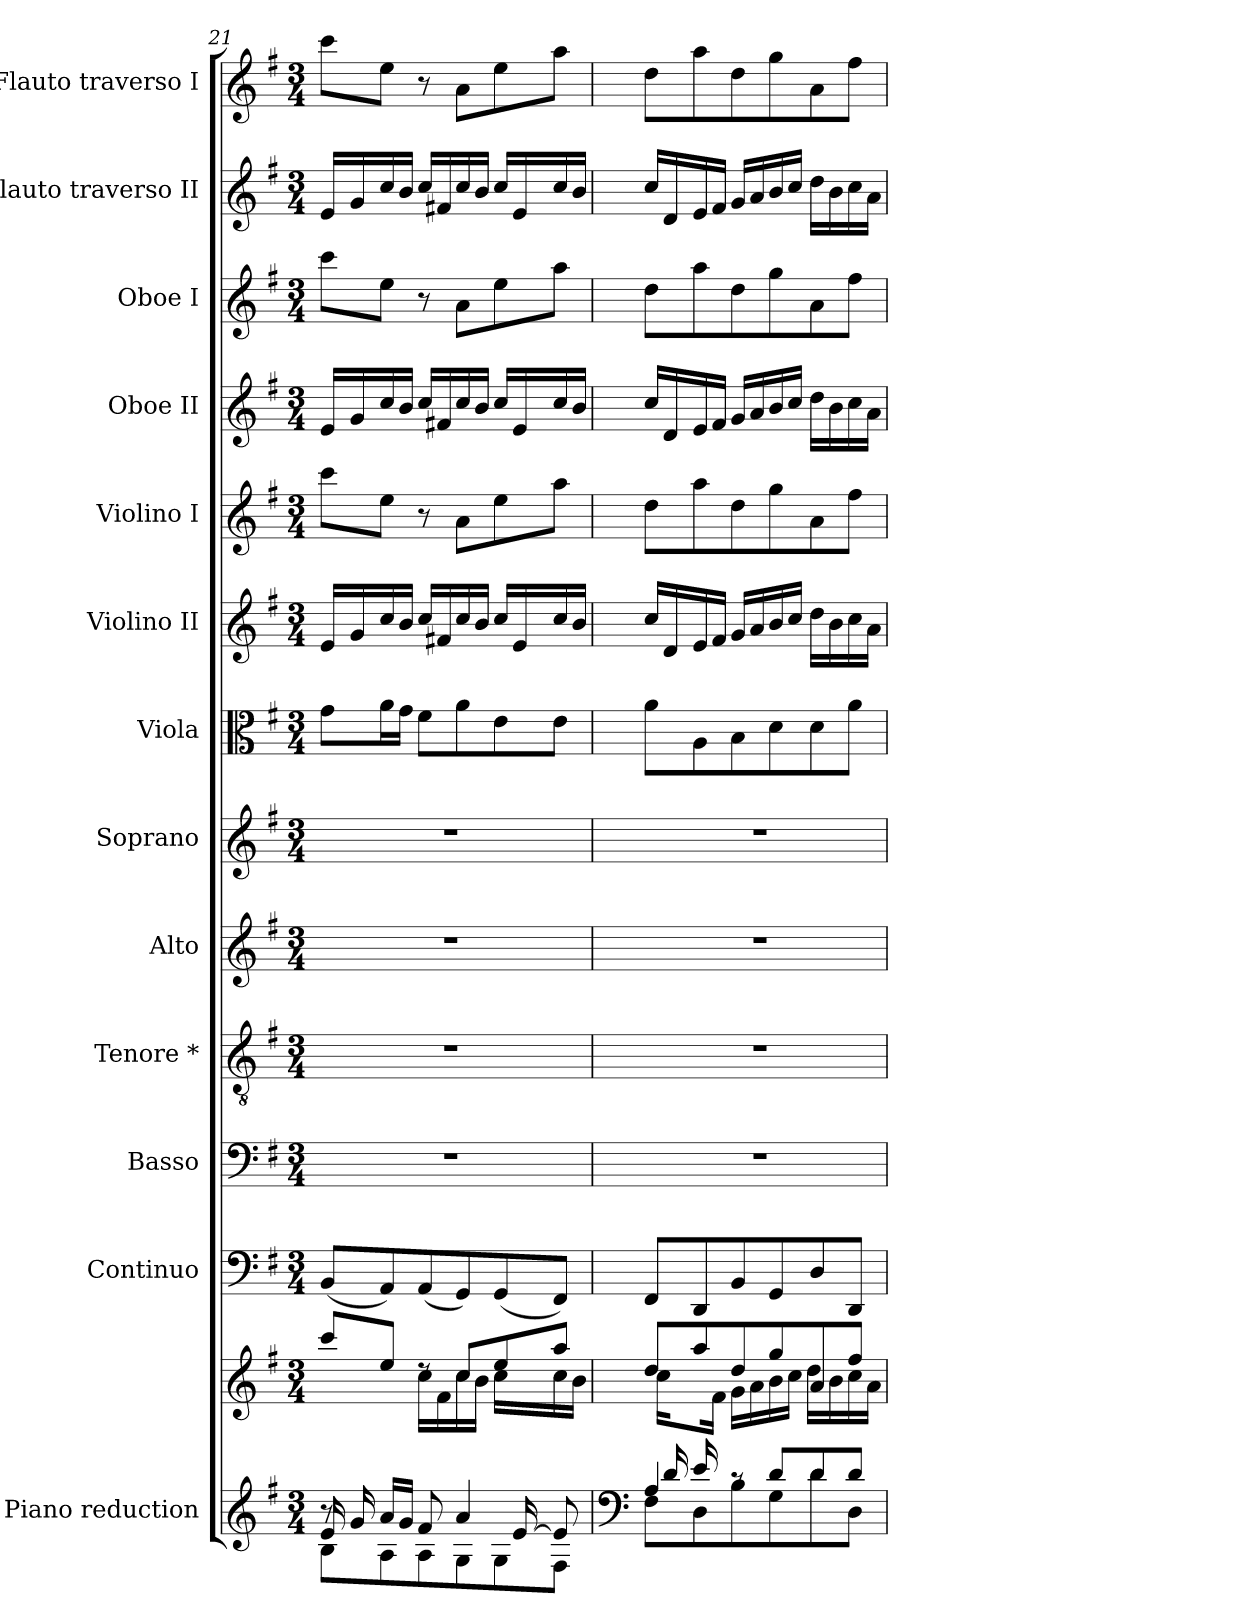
**kern	**kern	**kern	**kern	**kern	**kern	**kern	**kern	**kern	**kern	**kern	**kern	**kern	**kern
*part13	*part13	*part12	*part11	*part10	*part9	*part8	*part7	*part6	*part5	*part4	*part3	*part2	*part1
*staff14	*staff13	*staff12	*staff11	*staff10	*staff9	*staff8	*staff7	*staff6	*staff5	*staff4	*staff3	*staff2	*staff1
*I"Piano reduction	*	*I"Continuo	*I"Basso	*I"Tenore *	*I"Alto	*I"Soprano	*I"Viola	*I"Violino II	*I"Violino I	*I"Oboe II	*I"Oboe I	*I"Flauto traverso II	*I"Flauto traverso I
*I'Pno	*	*	*	*	*	*	*I'Vla	*I'Vln	*I'Vln	*I'Ob	*I'Ob	*	*
!!LO:PB:g=z
*clefG2	*clefG2	*clefF4	*clefF4	*clefGv2	*clefG2	*clefG2	*clefC3	*clefG2	*clefG2	*clefG2	*clefG2	*clefG2	*clefG2
*k[f#]	*k[f#]	*k[f#]	*k[f#]	*k[f#]	*k[f#]	*k[f#]	*k[f#]	*k[f#]	*k[f#]	*k[f#]	*k[f#]	*k[f#]	*k[f#]
*M3/4	*M3/4	*M3/4	*M3/4	*M3/4	*M3/4	*M3/4	*M3/4	*M3/4	*M3/4	*M3/4	*M3/4	*M3/4	*M3/4
=21	=21	=21	=21	=21	=21	=21	=21	=21	=21	=21	=21	=21	=21
*^	*^	*	*	*	*	*	*	*	*	*	*	*	*
*	*^	*	*	*	*	*	*	*	*	*	*	*	*	*	*
16e/LL	8r	8B\L	8ccc/L	8ryy	(<8BB/L	2.r	2.r	2.r	2.r	8g\L	16e/LL	8ccc\L	16e/LL	8ccc\L	16e/LL	8ccc\L
16g/	.	.	.	.	.	.	.	.	.	.	16g/	.	16g/	.	16g/	.
4..ryy	16a/LL	8A\	8ee/J	16cc\	8AA/)	.	.	.	.	16a\L	16cc/	8ee\J	16cc/	8ee\J	16cc/	8ee\J
.	16g/JJ	.	.	16b\JJ	.	.	.	.	.	16g\JJ	16b/JJ	.	16b/JJ	.	16b/JJ	.
.	8f#/	8A\	8rdd	16cc\LL	(<8AA/	.	.	.	.	8f#\L	16cc/LL	8r	16cc/LL	8r	16cc/LL	8r
.	.	.	.	16f#\	.	.	.	.	.	.	16f#X/	.	16f#X/	.	16f#X/	.
.	4a/	8G\	8cc/L	16cc\	8GG/)	.	.	.	.	8a\	16cc/	8a\L	16cc/	8a\L	16cc/	8a\L
.	.	.	.	16b\JJ	.	.	.	.	.	.	16b/JJ	.	16b/JJ	.	16b/JJ	.
.	.	8G\	8ee/	16cc\LL	(<8GG/	.	.	.	.	8e\	16cc/LL	8ee\	16cc/LL	8ee\	16cc/LL	8ee\
[16e/	.	.	.	16ryy	.	.	.	.	.	.	16e/	.	16e/	.	16e/	.
8ryy	8e/]	8F#\J	8aa/J	16cc\	8FF#/J)	.	.	.	.	8e\J	16cc/	8aa\J	16cc/	8aa\J	16cc/	8aa\J
.	.	.	.	16b\JJ	.	.	.	.	.	.	16b/JJ	.	16b/JJ	.	16b/JJ	.
=22	=22	=22	=22	=22	=22	=22	=22	=22	=22	=22	=22	=22	=22	=22	=22	=22
*clefF4	*	*	*	*	*	*	*	*	*	*	*	*	*	*	*	*
16ryy	4A/	8F#\L	8dd/L	16cc\LL	8FF#/L	2.r	2.r	2.r	2.r	8a\L	16cc/LL	8dd\L	16cc/LL	8dd\L	16cc/LL	8dd\L
16d/	.	.	.	8ryy	.	.	.	.	.	.	16d/	.	16d/	.	16d/	.
16e/	.	8D\	8aa/	.	8DD/	.	.	.	.	8A\	16e/	8aa\	16e/	8aa\	16e/	8aa\
2ryy	.	.	.	16f#\JJ	.	.	.	.	.	.	16f#/JJ	.	16f#/JJ	.	16f#/JJ	.
.	8rc	8B\	8dd/	16g\LL	8BB/	.	.	.	.	8B\	16g/LL	8dd\	16g/LL	8dd\	16g/LL	8dd\
.	.	.	.	16a\	.	.	.	.	.	.	16a/	.	16a/	.	16a/	.
.	8d/L	8G\	8gg/	16b\	8GG/	.	.	.	.	8d\	16b/	8gg\	16b/	8gg\	16b/	8gg\
.	.	.	.	16cc\JJ	.	.	.	.	.	.	16cc/JJ	.	16cc/JJ	.	16cc/JJ	.
.	8d/	8d\	8a/	16dd\LL	8D/	.	.	.	.	8d\	16dd\LL	8a\	16dd\LL	8a\	16dd\LL	8a\
.	.	.	.	16b\	.	.	.	.	.	.	16b\	.	16b\	.	16b\	.
.	8d/J	8D\J	8ff#/J	16cc\	8DD/J	.	.	.	.	8a\J	16cc\	8ff#\J	16cc\	8ff#\J	16cc\	8ff#\J
16ryy	.	.	.	16a\JJ	.	.	.	.	.	.	16a\JJ	.	16a\JJ	.	16a\JJ	.
*v	*v	*v	*	*	*	*	*	*	*	*	*	*	*	*	*	*
*	*v	*v	*	*	*	*	*	*	*	*	*	*	*	*
=	=	=	=	=	=	=	=	=	=	=	=	=	=
*-	*-	*-	*-	*-	*-	*-	*-	*-	*-	*-	*-	*-	*-
